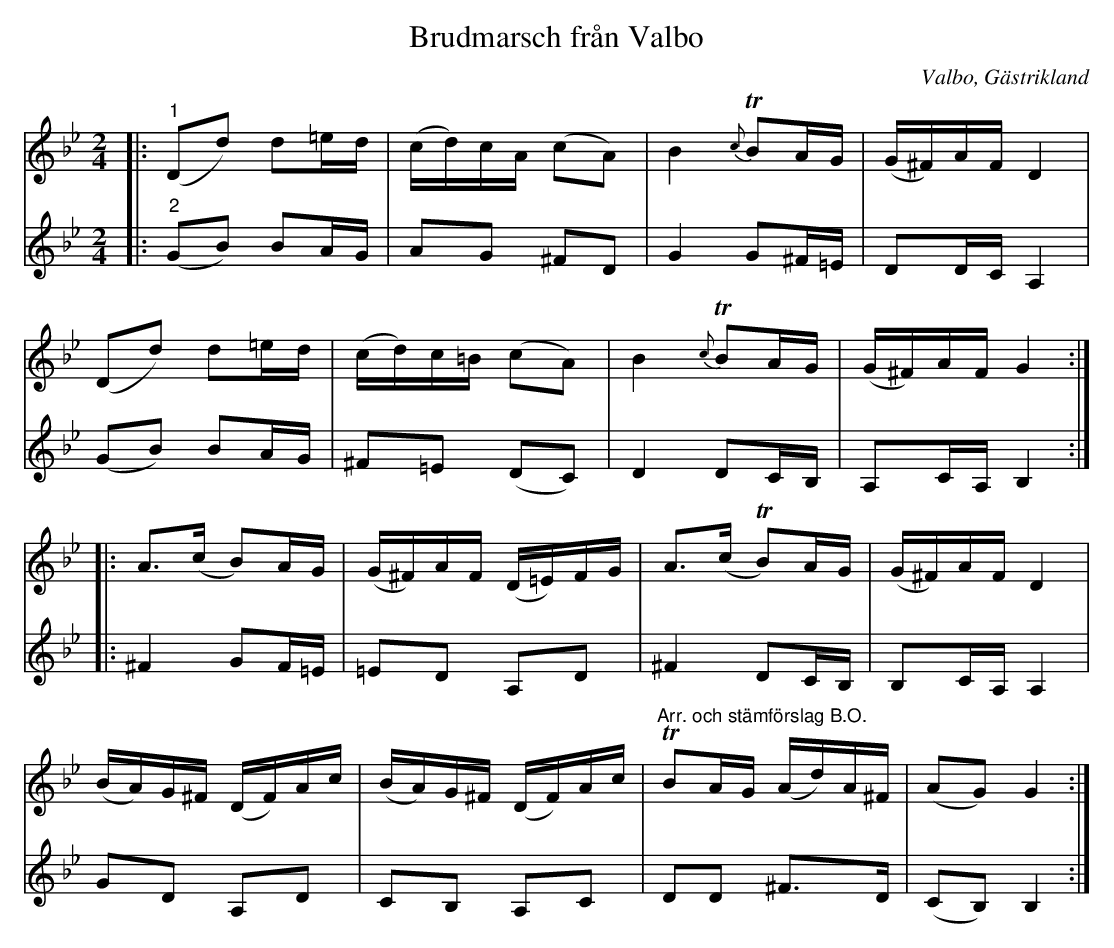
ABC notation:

X:1
T:Brudmarsch från Valbo
O:Valbo, Gästrikland
L:1/16
M:2/4
K:Gm
V:1
|:"^1" (D2d2) d2=ed | (cd)cA (c2A2) | B4{c}T B2AG | (G^F)AF D4 |
(D2d2) d2=ed | (cd)c=B (c2A2) | B4{c}T B2AG | (G^F)AF G4 ::
A2>(c2 B2)AG | (G^F)AF (D=E)FG | A2>(c2T B2)AG | (G^F)AF D4 |
(BA)G^F (DF)Ac | (BA)G^F (DF)Ac | "^Arr. och stämförslag B.O."T B2AG (Ad)A^F | (A2G2) G4 :|
V:2
|:"^2" (G2B2) B2AG | A2G2 ^F2D2 | G4 G2^F=E | D2DC A,4 |
(G2B2) B2AG | ^F2=E2 (D2C2) | D4 D2CB, | A,2CA, B,4 ::
^F4 G2F=E | =E2D2 A,2D2 | ^F4 D2CB, | B,2CA, A,4 |
G2D2 A,2D2 | C2B,2 A,2C2 | D2D2 ^F2>D2 | (C2B,2) B,4 :|
